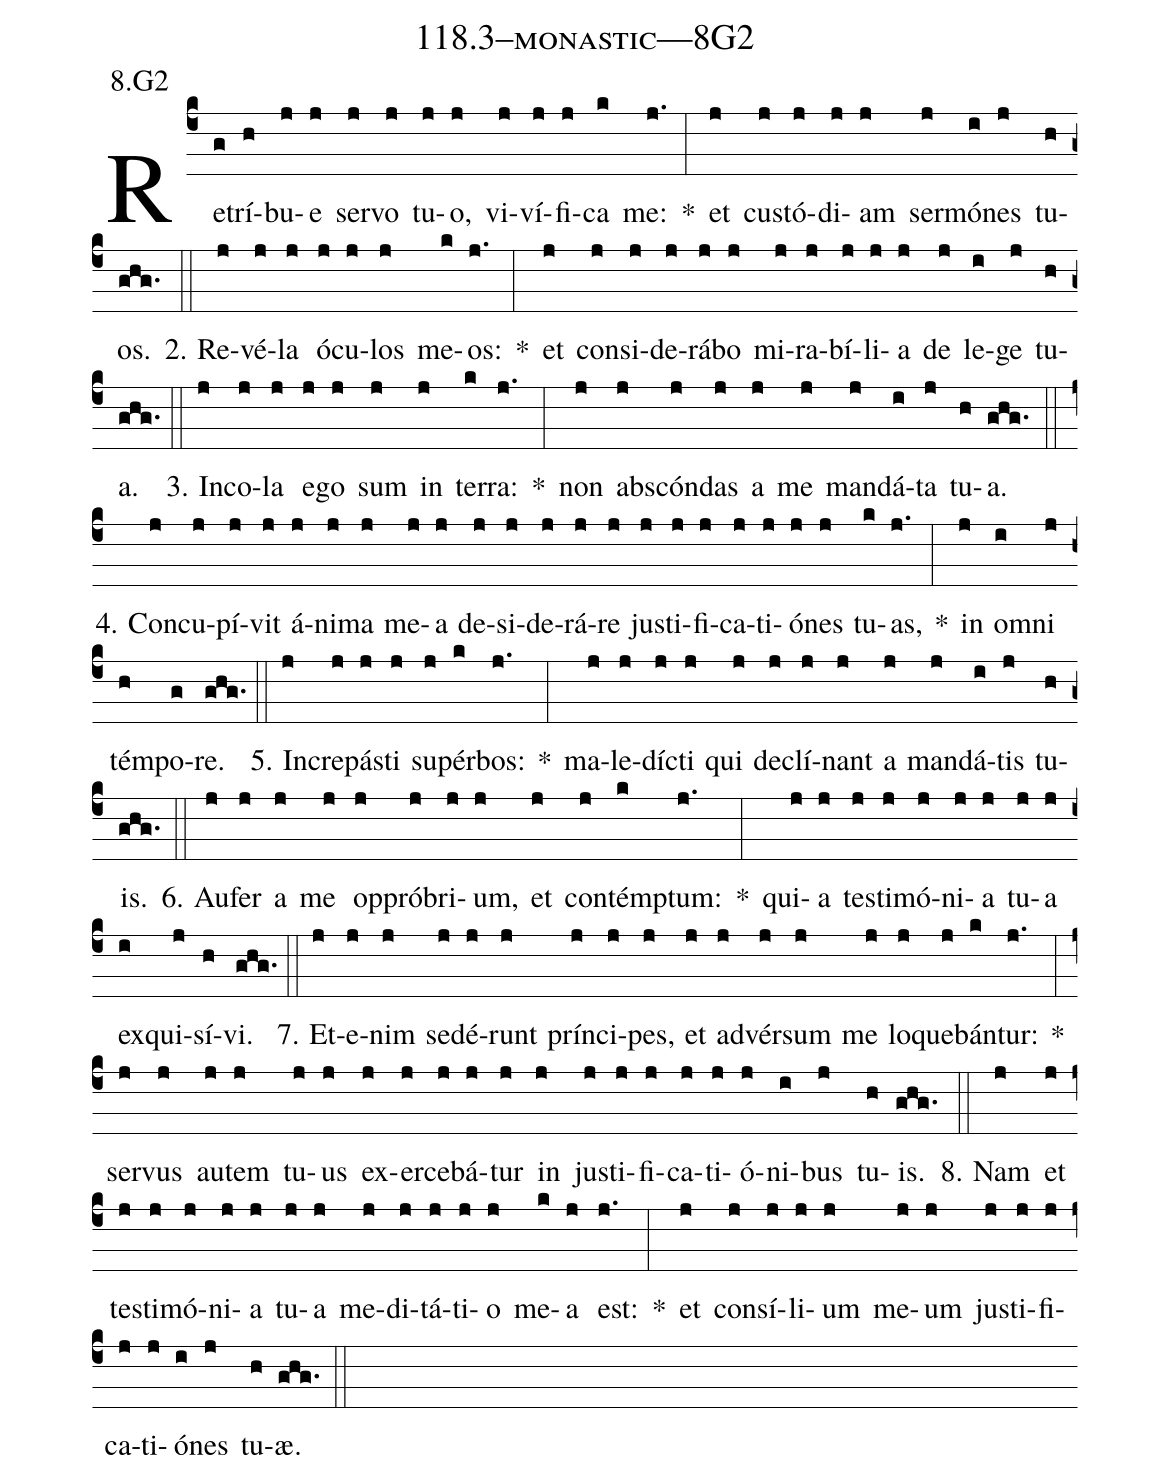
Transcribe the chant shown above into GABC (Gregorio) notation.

name: 118.3--monastic---8G2;
annotation: 8.G2;
%%
(c4)Re(g)trí(h)bu(j)e(j) ser(j)vo(j) tu(j)o,(j) vi(j)ví(j)fi(j)ca(k) me:(j.) *(:) et(j) cus(j)tó(j)di(j)am(j) ser(j)mó(i)nes(j) tu(h)os.(ghg.) (::)
2. Re(j)vé(j)la(j) ó(j)cu(j)los(j) me(k)os:(j.) *(:) et(j) con(j)si(j)de(j)rá(j)bo(j) mi(j)ra(j)bí(j)li(j)a(j) de(j) le(i)ge(j) tu(h)a.(ghg.) (::)
3. In(j)co(j)la(j) e(j)go(j) sum(j) in(j) ter(k)ra:(j.) *(:) non(j) abs(j)cón(j)das(j) a(j) me(j) man(j)dá(i)ta(j) tu(h)a.(ghg.) (::)
4. Con(j)cu(j)pí(j)vit(j) á(j)ni(j)ma(j) me(j)a(j) de(j)si(j)de(j)rá(j)re(j) jus(j)ti(j)fi(j)ca(j)ti(j)ó(j)nes(j) tu(k)as,(j.) *(:) in(j) om(i)ni(j) tém(h)po(g)re.(ghg.) (::)
5. In(j)cre(j)pás(j)ti(j) su(j)pér(k)bos:(j.) *(:) ma(j)le(j)díc(j)ti(j) qui(j) de(j)clí(j)nant(j) a(j) man(j)dá(i)tis(j) tu(h)is.(ghg.) (::)
6. Au(j)fer(j) a(j) me(j) op(j)pró(j)bri(j)um,(j) et(j) con(j)témp(k)tum:(j.) *(:) qui(j)a(j) tes(j)ti(j)mó(j)ni(j)a(j) tu(j)a(j) ex(i)qui(j)sí(h)vi.(ghg.) (::)
7. Et(j)e(j)nim(j) se(j)dé(j)runt(j) prín(j)ci(j)pes,(j) et(j) ad(j)vér(j)sum(j) me(j) lo(j)que(j)bán(k)tur:(j.) *(:) ser(j)vus(j) au(j)tem(j) tu(j)us(j) ex(j)er(j)ce(j)bá(j)tur(j) in(j) jus(j)ti(j)fi(j)ca(j)ti(j)ó(j)ni(i)bus(j) tu(h)is.(ghg.) (::)
8. Nam(j) et(j) tes(j)ti(j)mó(j)ni(j)a(j) tu(j)a(j) me(j)di(j)tá(j)ti(j)o(j) me(k)a(j) est:(j.) *(:) et(j) con(j)sí(j)li(j)um(j) me(j)um(j) jus(j)ti(j)fi(j)ca(j)ti(j)ó(i)nes(j) tu(h)æ.(ghg.) (::)
